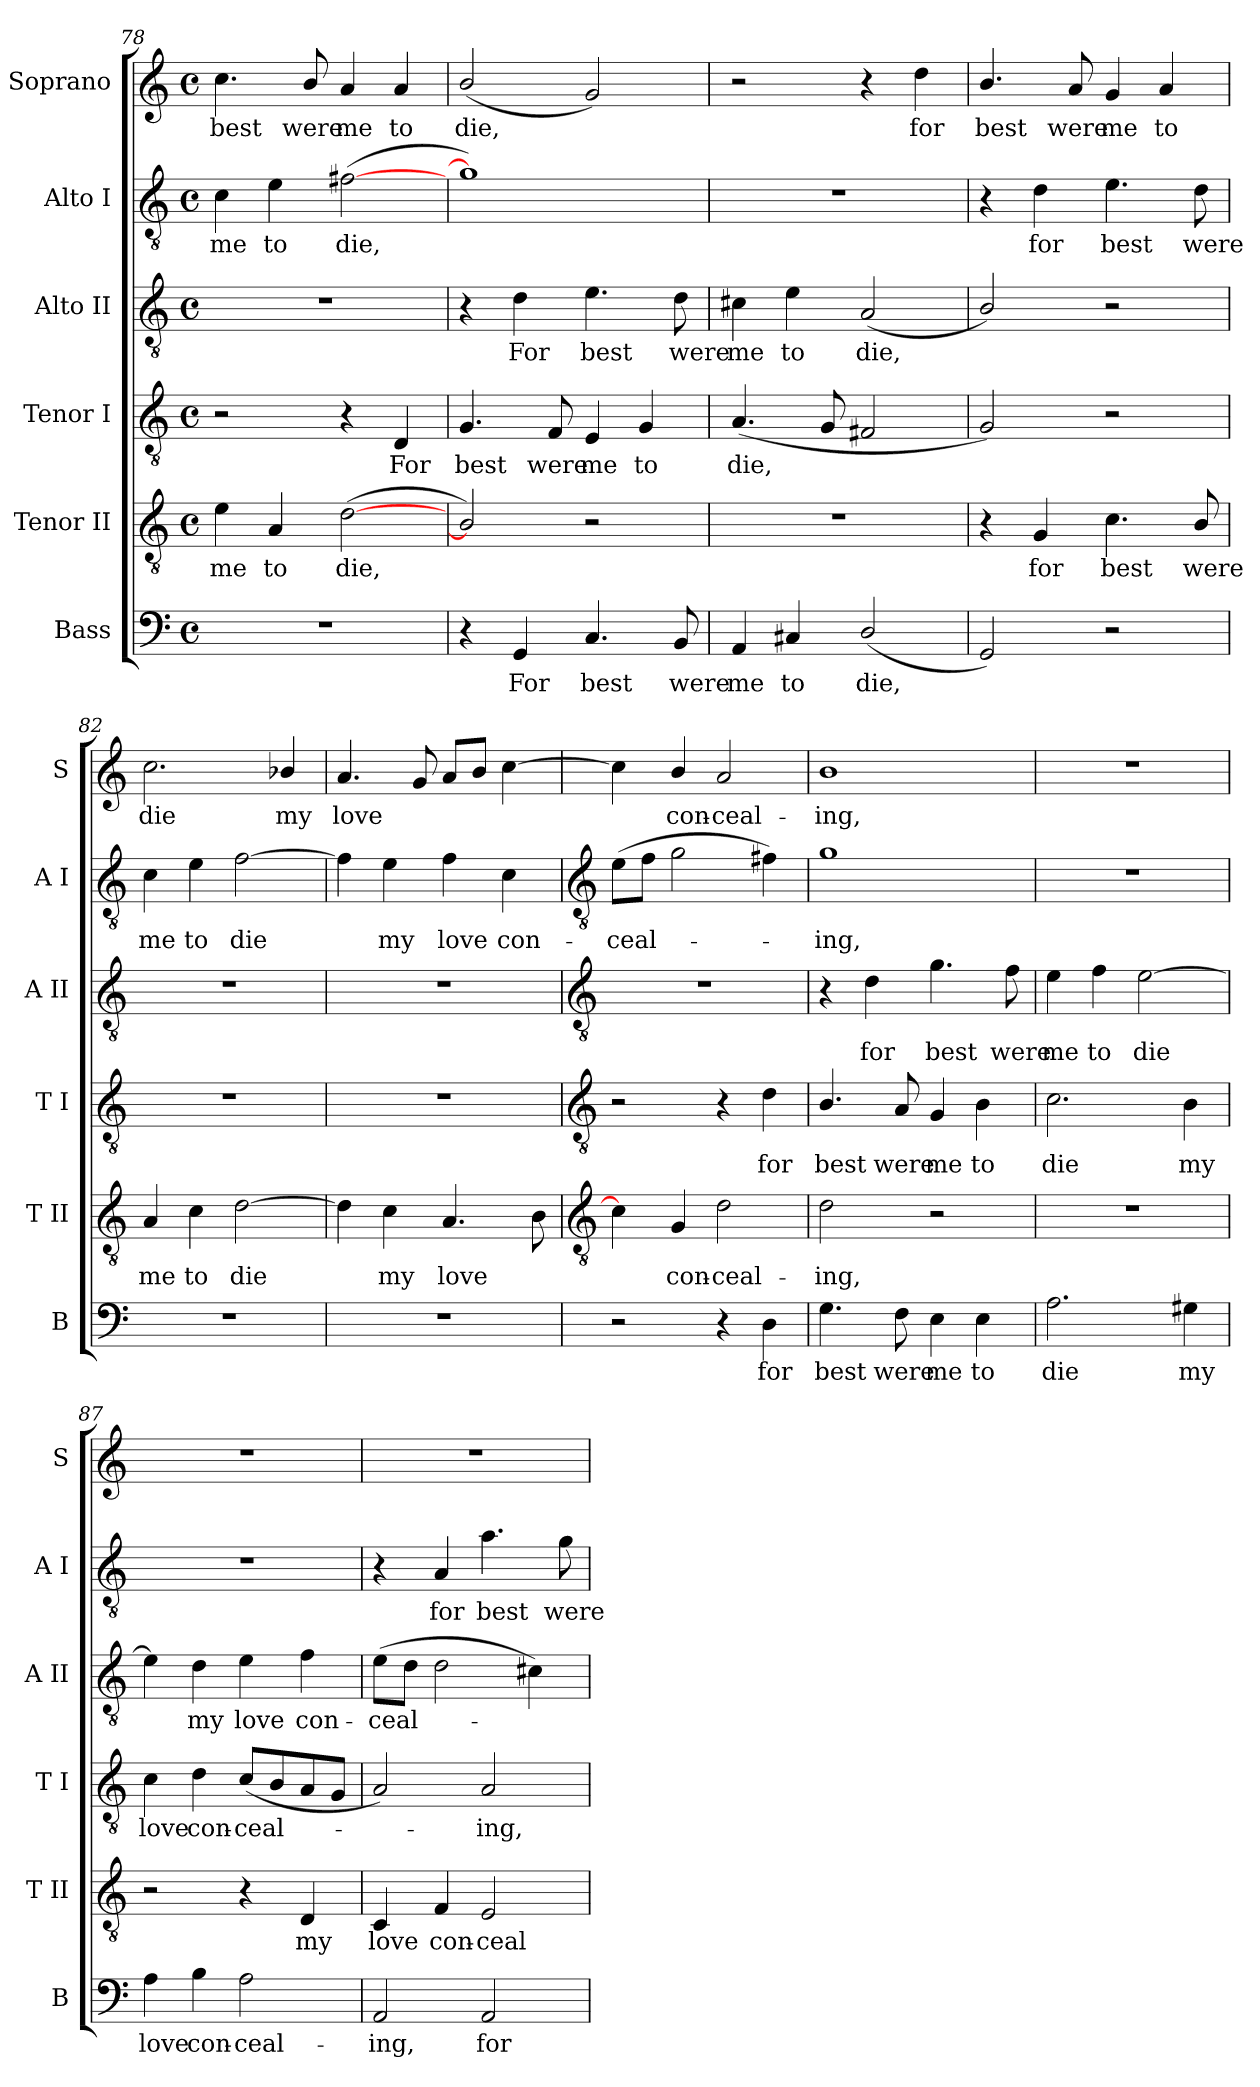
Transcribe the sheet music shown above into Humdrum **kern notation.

**kern	**text	**kern	**text	**kern	**text	**kern	**text	**kern	**text	**kern	**text
*part6	*part6	*part5	*part5	*part4	*part4	*part3	*part3	*part2	*part2	*part1	*part1
*staff6	*staff6	*staff5	*staff5	*staff4	*staff4	*staff3	*staff3	*staff2	*staff2	*staff1	*staff1
*I"Bass	*	*I"Tenor II	*	*I"Tenor I	*	*I"Alto II	*	*I"Alto I	*	*I"Soprano	*
*I'B	*	*I'T II	*	*I'T I	*	*I'A II	*	*I'A I	*	*I'S	*
!!LO:LB:g=z
*clefF4	*	*clefGv2	*	*clefGv2	*	*clefGv2	*	*clefGv2	*	*clefG2	*
*k[]	*	*k[]	*	*k[]	*	*k[]	*	*k[]	*	*k[]	*
*C:	*	*C:	*	*C:	*	*C:	*	*C:	*	*C:	*
*M4/4	*	*M4/4	*	*M4/4	*	*M4/4	*	*M4/4	*	*M4/4	*
*met(c)	*	*met(c)	*	*met(c)	*	*met(c)	*	*met(c)	*	*met(c)	*
=78	=78	=78	=78	=78	=78	=78	=78	=78	=78	=78	=78
!	!	!	!LO:LY:b	!	!	!	!	!	!LO:LY:b	!	!LO:LY:b
1r	.	4e	me	2r	.	1r	.	4c	me	4.cc	best
!	!	!	!LO:LY:b	!	!	!	!	!	!LO:LY:b	!	!
.	.	4A	to	.	.	.	.	4e	to	.	.
!	!	!	!	!	!	!	!	!	!	!	!LO:LY:b
.	.	.	.	.	.	.	.	.	.	8b/	were
!	!	!	!LO:LY:b	!	!	!	!	!	!LO:LY:b	!	!LO:LY:b
.	.	(<[2d	die,	4r	.	.	.	(>[2f#X	die,	4a	me
!	!	!	!	!	!LO:LY:b	!	!	!	!	!	!LO:LY:b
.	.	.	.	4D	For	.	.	.	.	4a	to
=79	=79	=79	=79	=79	=79	=79	=79	=79	=79	=79	=79
!	!	!	!	!	!LO:LY:b	!	!	!	!	!	!LO:LY:b
4r	.	2B/])	.	4.G	best	4r	.	1g])	.	(<2b/	die,
!	!LO:LY:b	!	!	!	!	!	!LO:LY:b	!	!	!	!
4GG	For	.	.	.	.	4d	For	.	.	.	.
!	!	!	!	!	!LO:LY:b	!	!	!	!	!	!
.	.	.	.	8F	were	.	.	.	.	.	.
!	!LO:LY:b	!	!	!	!LO:LY:b	!	!LO:LY:b	!	!	!	!
4.C	best	2r	.	4E	me	4.e	best	.	.	2g)	.
!	!	!	!	!	!LO:LY:b	!	!	!	!	!	!
.	.	.	.	4G	to	.	.	.	.	.	.
!	!LO:LY:b	!	!	!	!	!	!LO:LY:b	!	!	!	!
8BB	were	.	.	.	.	8d	were	.	.	.	.
=80	=80	=80	=80	=80	=80	=80	=80	=80	=80	=80	=80
!	!LO:LY:b	!	!	!	!LO:LY:b	!	!LO:LY:b	!	!	!	!
4AA	me	1r	.	(<4.A	die,	4c#X	me	1r	.	2r	.
!	!LO:LY:b	!	!	!	!	!	!LO:LY:b	!	!	!	!
4C#X	to	.	.	.	.	4e	to	.	.	.	.
.	.	.	.	8G	.	.	.	.	.	.	.
!	!LO:LY:b	!	!	!	!	!	!LO:LY:b	!	!	!	!
(<2D/	die,	.	.	2F#X	.	(<2A	die,	.	.	4r	.
!	!	!	!	!	!	!	!	!	!	!	!LO:LY:b
.	.	.	.	.	.	.	.	.	.	4dd	for
=81	=81	=81	=81	=81	=81	=81	=81	=81	=81	=81	=81
!	!	!	!	!	!	!	!	!	!	!	!LO:LY:b
2GG)	.	4r	.	2G)	.	2B/)	.	4r	.	4.b/	best
!	!	!	!LO:LY:b	!	!	!	!	!	!LO:LY:b	!	!
.	.	4G	for	.	.	.	.	4d	for	.	.
!	!	!	!	!	!	!	!	!	!	!	!LO:LY:b
.	.	.	.	.	.	.	.	.	.	8a	were
!	!	!	!LO:LY:b	!	!	!	!	!	!LO:LY:b	!	!LO:LY:b
2r	.	4.c	best	2r	.	2r	.	4.e	best	4g	me
!	!	!	!	!	!	!	!	!	!	!	!LO:LY:b
.	.	.	.	.	.	.	.	.	.	4a	to
!	!	!	!LO:LY:b	!	!	!	!	!	!LO:LY:b	!	!
.	.	8B/	were	.	.	.	.	8d	were	.	.
=82	=82	=82	=82	=82	=82	=82	=82	=82	=82	=82	=82
!	!	!	!LO:LY:b	!	!	!	!	!	!LO:LY:b	!	!LO:LY:b
1r	.	4A	me	1r	.	1r	.	4c	me	2.cc	die
!	!	!	!LO:LY:b	!	!	!	!	!	!LO:LY:b	!	!
.	.	4c	to	.	.	.	.	4e	to	.	.
!	!	!	!LO:LY:b	!	!	!	!	!	!LO:LY:b	!	!
.	.	[2d	die	.	.	.	.	[2f	die	.	.
!	!	!	!	!	!	!	!	!	!	!	!LO:LY:b
.	.	.	.	.	.	.	.	.	.	4b-X/	my
=83	=83	=83	=83	=83	=83	=83	=83	=83	=83	=83	=83
!	!	!	!	!	!	!	!	!	!	!	!LO:LY:b
1r	.	4d]	.	1r	.	1r	.	4f]	.	4.a	love
!	!	!	!LO:LY:b	!	!	!	!	!	!LO:LY:b	!	!
.	.	4c	my	.	.	.	.	4e	my	.	.
.	.	.	.	.	.	.	.	.	.	8g	.
!	!	!	!LO:LY:b	!	!	!	!	!	!LO:LY:b	!	!
.	.	4.A	love	.	.	.	.	4f	love	8aL	.
.	.	.	.	.	.	.	.	.	.	8bJ	.
!	!	!	!	!	!	!	!	!	!LO:LY:b	!	!
.	.	.	.	.	.	.	.	4c	con-	[4cc	.
.	.	8B	.	.	.	.	.	.	.	.	.
!!LO:LB:g=z
=84	=84	=84	=84	=84	=84	=84	=84	=84	=84	=84	=84
*	*	*clefGv2	*	*clefGv2	*	*clefGv2	*	*clefGv2	*	*	*
!	!	!	!	!	!	!	!	!	!LO:LY:b	!	!
2r	.	4c]	.	2r	.	1r	.	(>8eL	-ceal-	4cc]	.
.	.	.	.	.	.	.	.	8fJ	.	.	.
!	!	!	!LO:LY:b	!	!	!	!	!	!	!	!LO:LY:b
.	.	4G	con-	.	.	.	.	2g	.	4b/	con-
!	!	!	!LO:LY:b	!	!	!	!	!	!	!	!LO:LY:b
4r	.	2d	-ceal-	4r	.	.	.	.	.	2a	-ceal-
!	!LO:LY:b	!	!	!	!LO:LY:b	!	!	!	!	!	!
4D	for	.	.	4d	for	.	.	4f#X)	.	.	.
=85	=85	=85	=85	=85	=85	=85	=85	=85	=85	=85	=85
!	!LO:LY:b	!	!LO:LY:b	!	!LO:LY:b	!	!	!	!LO:LY:b	!	!LO:LY:b
4.G	best	2d	-ing,	4.B/	best	4r	.	1g	ing,	1b	-ing,
!	!	!	!	!	!	!	!LO:LY:b	!	!	!	!
.	.	.	.	.	.	4d	for	.	.	.	.
!	!LO:LY:b	!	!	!	!LO:LY:b	!	!	!	!	!	!
8F	were	.	.	8A	were	.	.	.	.	.	.
!	!LO:LY:b	!	!	!	!LO:LY:b	!	!LO:LY:b	!	!	!	!
4E	me	2r	.	4G	me	4.g	best	.	.	.	.
!	!LO:LY:b	!	!	!	!LO:LY:b	!	!	!	!	!	!
4E	to	.	.	4B	to	.	.	.	.	.	.
!	!	!	!	!	!	!	!LO:LY:b	!	!	!	!
.	.	.	.	.	.	8f	were	.	.	.	.
=86	=86	=86	=86	=86	=86	=86	=86	=86	=86	=86	=86
!	!LO:LY:b	!	!	!	!LO:LY:b	!	!LO:LY:b	!	!	!	!
2.A	die	1r	.	2.c	die	4e	me	1r	.	1r	.
!	!	!	!	!	!	!	!LO:LY:b	!	!	!	!
.	.	.	.	.	.	4f	to	.	.	.	.
!	!	!	!	!	!	!	!LO:LY:b	!	!	!	!
.	.	.	.	.	.	[2e	die	.	.	.	.
!	!LO:LY:b	!	!	!	!LO:LY:b	!	!	!	!	!	!
4G#X	my	.	.	4B	my	.	.	.	.	.	.
=87	=87	=87	=87	=87	=87	=87	=87	=87	=87	=87	=87
!	!LO:LY:b	!	!	!	!LO:LY:b	!	!	!	!	!	!
4A	love	2r	.	4c	love	4e]	.	1r	.	1r	.
!	!LO:LY:b	!	!	!	!LO:LY:b	!	!LO:LY:b	!	!	!	!
4B	con-	.	.	4d	con-	4d	my	.	.	.	.
!	!LO:LY:b	!	!	!	!LO:LY:b	!	!LO:LY:b	!	!	!	!
2A	-ceal-	4r	.	(<8cL	-ceal-	4e	love	.	.	.	.
.	.	.	.	8B	.	.	.	.	.	.	.
!	!	!	!LO:LY:b	!	!	!	!LO:LY:b	!	!	!	!
.	.	4D	my	8A	.	4f	con-	.	.	.	.
.	.	.	.	8GJ	.	.	.	.	.	.	.
=88	=88	=88	=88	=88	=88	=88	=88	=88	=88	=88	=88
!	!LO:LY:b	!	!LO:LY:b	!	!	!	!LO:LY:b	!	!	!	!
2AA	-ing,	4C	love	2A)	.	(>8eL	-ceal-	4r	.	1r	.
.	.	.	.	.	.	8dJ	.	.	.	.	.
!	!	!	!LO:LY:b	!	!	!	!	!	!LO:LY:b	!	!
.	.	4F	con-	.	.	2d	.	4A	for	.	.
!	!LO:LY:b	!	!LO:LY:b	!	!LO:LY:b	!	!	!	!LO:LY:b	!	!
2AA	for	2E	-ceal-	2A	ing,	.	.	4.a	best	.	.
.	.	.	.	.	.	4c#X)	.	.	.	.	.
!	!	!	!	!	!	!	!	!	!LO:LY:b	!	!
.	.	.	.	.	.	.	.	8g	were	.	.
=	=	=	=	=	=	=	=	=	=	=	=
*-	*-	*-	*-	*-	*-	*-	*-	*-	*-	*-	*-
